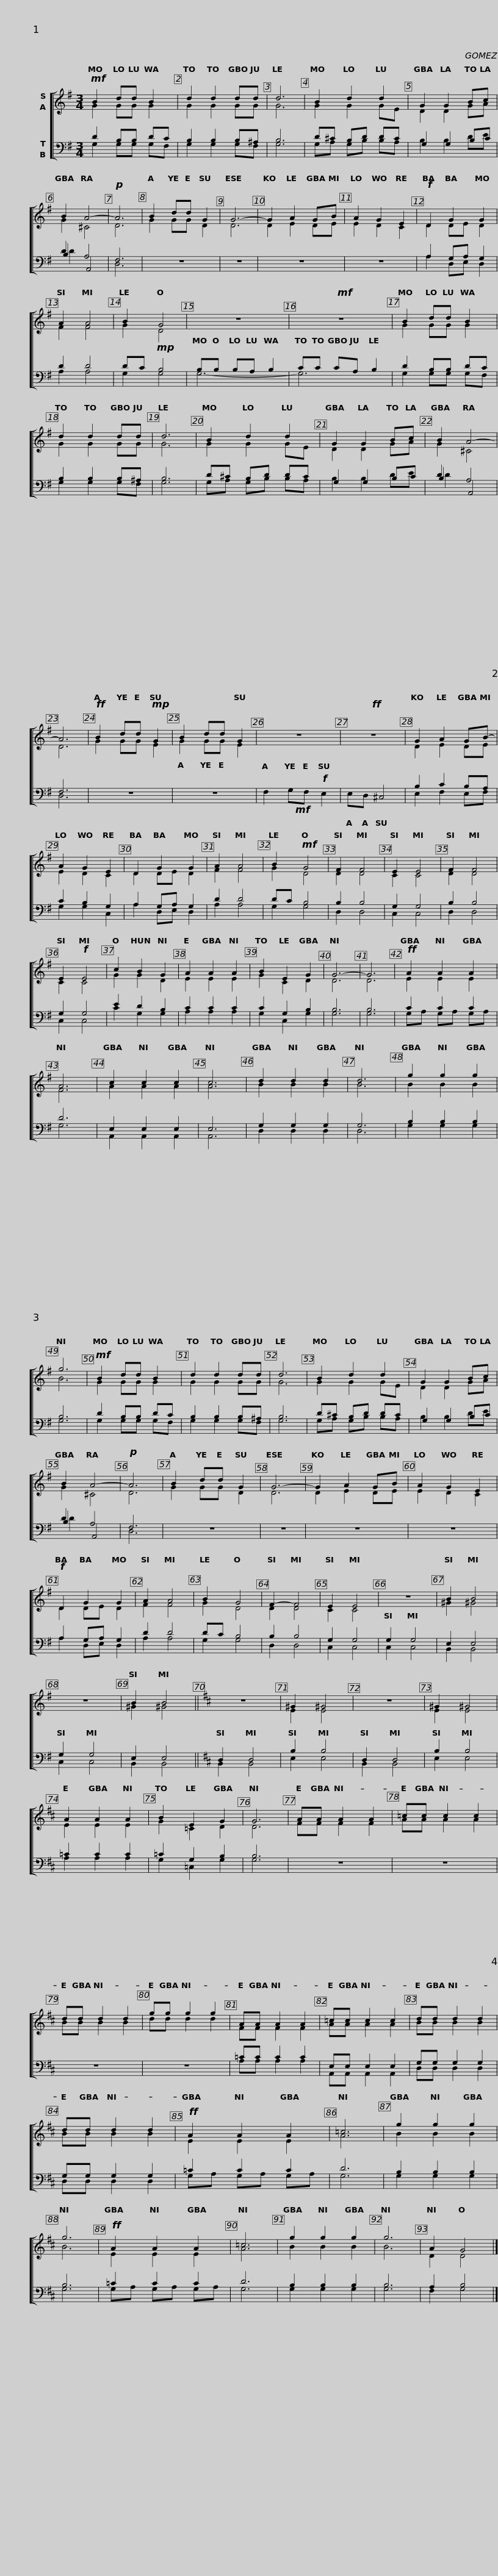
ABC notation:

X:1
%%score [ ( 1 2 ) ( 3 4 5 6 ) ]
L:1/8
M:3/4
I:linebreak $
K:G
V:1 treble
V:2 treble
V:3 bass
V:4 bass
V:5 bass
V:6 bass
V:1
!mf! B2 dd B2 | d2 d2 dd | d6 | B2 d2 d2 | G2 G2 Bc | %5
 B2 A4- |$!p! A6 | B2 dd G2 | G6- | G2 A2 GB | %10
 A2 G2 E2 |!f! D2 G2 G2 | A2 A4 | B2 G4 |$ z6 | %15
!mf! z6 | B2 dd B2 | d2 d2 dd | d6 |$ B2 d2 d2 | %20
 G2 G2 Bc | B2 A4- | A6 |!ff! B2 dd!mp! G2 | B2 dd G2 | %25
 z6 |$!ff! z6 | G2 A2 GB- | A2 G2 E2 | D2 G2 G2 | %30
 A2 A4 | B2!mf! G4 | F2 F4 | E2 E4 | F2 F4 |$ %35
 E2!f! E4 | c2 B2 G2 | A2 A2 A2 | B2 E2 G2 | G6- | %40
 G6 |!ff! A2 A2 A2 | A6 | c2 c2 c2 |$ c6 | %45
 d2 d2 d2 | d6 | g2 g2 g2 | g6 |!mf! B2 dd B2 | %50
 d2 d2 dd | d6 |$ B2 d2 d2 | G2 G2 Bc | B2 A4- | %55
!p! A6 | B2 dd G2 | G6- | G2 A2 GB |$ A2 G2 E2 | %60
!f! D2 G2 G2 | A2 A4 | B2 G4 | F2- F4 | E2 E4 | %65
 z6 | B2 B4 | z6 | B2 B4 ||$[K:D] z6 | %70
 ^G2 ^G4 | z6 | ^G2 ^G4 | A2 A2 A2 | B2 E2 G2 | %75
 G6 | AA A2 A2 | =cc c2 c2 |$ dd d2 d2 | gg g2 g2 | %80
 AA A2 A2 | =cc c2 c2 | dd d2 d2 | dd d2 d2 |!ff! A2 A2 A2 |$ %85
 =c6 | g2 g2 g2 | g6 |!ff! A2 A2 A2 | =c6 | %90
 g2 g2 g2 | g6 | A2 G4 |] %93
V:2
 G2 GG G2 | G2 G2 GG | G6 | G2 G2 GE | D2 D2 GA | %5
 G2 ^C4 |$ D6 | G2 GG D2 | D6 | D2 E2 DE | %10
 E2 D2 C2 | D2 DE D2 | F2 F4 | G2 D4 |$ x6 | %15
 x6 | G2 GG G2 | G2 G2 GG | G6 |$ G2 G2 GE | %20
 D2 D2 GA | G2 ^C4 | D6 | G2 GG E2 | G2 GG E2 | %25
 x6 |$ x6 | D2 E2 DE | E2 D2 C2 | D2 DE D2 | %30
 F2 F4 | G2 D4 | D2 D4 | C2 C4 | D2 D4 |$ %35
 C2 C4 | G2 G2 D2 | E2 E2 E2 | G2 C2 D2 | D6 | %40
 D6 | E2 E2 E2 | F6 | A2 A2 A2 |$ A6 | %45
 B2 B2 B2 | B6 | B2 B2 B2 | B6 | G2 GG G2 | %50
 G2 G2 GG | G6 |$ G2 G2 GE | D2 D2 GA | G2 ^C4 | %55
 D6 | G2 GG D2 | D6 | D2 E2 DE |$ E2 D2 C2 | %60
 D2 DE D2 | F2 F4 | G2 D4 | D2 D4 | C2 C4 | %65
 x6 | ^G2 ^G4 | x6 | ^G2 ^G4 ||$[K:D] x6 | %70
 E2 E4 | x6 | E2 E4 | E2 E2 E2 | G2 =C2 D2 | %75
 D6 | FF F2 F2 | AA A2 A2 |$ BB B2 B2 | dd d2 d2 | %80
 FF F2 F2 | AA A2 A2 | BB B2 B2 | BB B2 B2 | E2 E2 E2 |$ %85
 A6 | B2 B2 B2 | B6 | E2 E2 E2 | A6 | %90
 B2 B2 B2 | B6 | D2 D4 |] %93
V:3
 x6 | x6 | x6 | x6 | x6 | %5
 x6 |$ x6 | z6 | z6 | z6 | %10
 z6 | x6 | x6 | x6 |$ x6 | %15
 x6 | x6 | x6 | x6 |$ x6 | %20
 x6 | x6 | x6 | z6 | z6 | %25
!mf! x6 |$ x6 | x6 | x6 | x6 | %30
 x6 | x6 | x6 | x6 | x6 |$ %35
 x6 | x6 | x6 | x6 | x6 | %40
 x6 | C2 C2 C2 | x6 | x2 x4 |$ x6 | %45
 x6 | x6 | x6 | x6 | x6 | %50
 x6 | x6 |$ x6 | x6 | x6 | %55
 x6 | z6 | z6 | z6 |$ z6 | %60
 x6 | x6 | x6 | x6 | x6 | %65
 x6 | x6 | x6 | x6 ||$[K:D] x6 | %70
 x6 | x6 | x6 | x6 | x6 | %75
 x6 | z6 | z6 |$ z6 | z6 | %80
 x6 | x6 | x6 | x6 | =C2 C2 C2 |$ %85
 x6 | x6 | x6 | =C2 C2 C2 | x6 | %90
 x6 | x6 | x6 |] %93
V:4
 D2 B,B, DC | B,2 B,2 B,^A, | B,6 | D^C B,D DC | x6 | %5
 D2 A,4 |$ F,6 | x6 | x6 | x6 | %10
 x6 | A,2 G,A, G,2 | D2 D4 | DC!mp! B,4 |$ B,B, B,A, B,2 | %15
 CC CA, B,2 | D2 B,B, DC | B,2 B,2 B,^A, | B,6 |$ D^C B,D DC | %20
 x6 | D2 A,4 | F,6 | x6 | x6 | %25
 F,2 G,F,!f! E,2 |$ x6 | B,2 C2 B,A, | C2 B,2 G,2 | A,2 G,A, G,2 | %30
 D2 D4 | DC B,4 | B,2 B,4 | G,2 G,4 | B,2 B,4 |$ %35
 G,2 G,4 | E2 D2 B,2 | C2 C2 C2 | C2 G,2 B,2 | B,6 | %40
 B,6 | x6 | D6 | E,2 E,2 E,2 |$ E,6 | %45
 G,2 G,2 G,2 | G,6 | B,2 B,2 B,2 | B,6 | D2 B,B, DC | %50
 B,2 B,2 B,^A, | B,6 |$ D^C B,D DC | x6 | D2 A,4 | %55
 F,6 | x6 | x6 | x6 |$ x6 | %60
 A,2 G,A, G,2 | D2 D4 | DC B,4 | B,2 B,4 | G,2 G,4 | %65
 G,2 G,4 | E,2 E,4 | G,2 G,4 | E,2 E,4 ||$[K:D] D,2 D,4 | %70
 B,2 B,4 | D,2 D,4 | B,2 B,4 | =C2 C2 C2 | =C2 G,2 B,2 | %75
 B,6 | x6 | x6 |$ x6 | x6 | %80
 =CC C2 C2 | E,E, E,2 E,2 | G,G, G,2 G,2 | G,G, G,2 G,2 | x6 |$ %85
 D6 | B,2 B,2 B,2 | B,6 | x6 | D6 | %90
 B,2 B,2 B,2 | B,6 | A,2 B,4 |] %93
V:5
 G,2 G,G, G,F, | G,2 G,2 G,F, | G,6 | G,A, G,B, B,A, | G,2 G,2 B,C | %5
 B,2 A,,4 |$ D,6 | x6 | x6 | x6 | %10
 x6 | A,2 D,E, D,2 | A,2 A,4 | G,2 G,4 |$ G,6- | %15
 G,6 | G,2 G,G, G,F, | G,2 G,2 G,F, | G,6 |$ G,A, G,B, B,A, | %20
 G,2 G,2 B,C | B,2 A,,4 | D,6 | x6 | x6 | %25
 x6 |$ E,D, ^C,4 | E,2 F,2 E,F, | G,2 G,2 C,2 | A,2 D,E, D,2 | %30
 A,2 A,4 | G,2 G,4 | D,2 D,4 | C,2 C,4 | D,2 D,4 |$ %35
 C,2 C,4 | C2 G,2 G,2 | A,2 A,2 A,2 | G,2 C,2 G,2 | G,6 | %40
 G,6 | G,A, G,A, G,A, | G,6 | A,,2 A,,2 A,,2 |$ A,,6 | %45
 D,2 D,2 D,2 | D,6 | G,2 G,2 G,2 | G,6 | G,2 G,G, G,F, | %50
 G,2 G,2 G,F, | G,6 |$ G,A, G,B, B,A, | G,2 G,2 B,C | B,2 A,,4 | %55
 D,6 | x6 | x6 | x6 |$ x6 | %60
 A,2 D,E, D,2 | A,2 A,4 | G,2 G,4 | D,2 D,4 | C,2 C,4 | %65
 C,2 C,4 | B,,2 B,,4 | C,2 C,4 | B,,2 B,,4 ||$[K:D] B,,2 B,,4 | %70
 E,2 E,4 | B,,2 B,,4 | E,2 E,4 | A,2 A,2 A,2 | G,2 =C,2 G,2 | %75
 G,6 | x6 | x6 |$ x6 | x6 | %80
 A,A, A,2 A,2 | A,,A,, A,,2 A,,2 | D,D, D,2 D,2 | D,D, D,2 D,2 | G,A, G,A, G,A, |$ %85
 G,6 | G,2 G,2 G,2 | G,6 | G,A, G,A, G,A, | G,6 | %90
 G,2 G,2 G,2 | G,6 | F,2 G,4 |] %93
V:6
 x6 | x6 | x6 | x6 | B,2 B,2 DE | %5
 D2 x4 |$ x6 | x6 | x6 | x6 | %10
 x6 | x6 | x6 | x6 |$ x6 | %15
 x6 | x6 | x6 | x6 |$ x6 | %20
 B,2 B,2 DE | D2 x4 | x6 | x6 | x6 | %25
 x6 |$ x6 | x6 | x6 | x6 | %30
 x6 | x6 | x6 | x6 | x6 |$ %35
 x6 | x6 | x6 | x6 | x6 | %40
 x6 | x6 | x6 | x6 |$ x6 | %45
 x6 | x6 | x6 | x6 | x6 | %50
 x6 | x6 |$ x6 | B,2 B,2 DE | D2 x4 | %55
 x6 | x6 | x6 | x6 |$ x6 | %60
 x6 | x6 | x6 | x6 | x6 | %65
 x6 | x6 | x6 | x6 ||$[K:D] x6 | %70
 x6 | x6 | x6 | x6 | x6 | %75
 x6 | x6 | x6 |$ x6 | x6 | %80
 x6 | x6 | x6 | x6 | x6 |$ %85
 x6 | x6 | x6 | x6 | x6 | %90
 x6 | x6 | x6 |] %93
